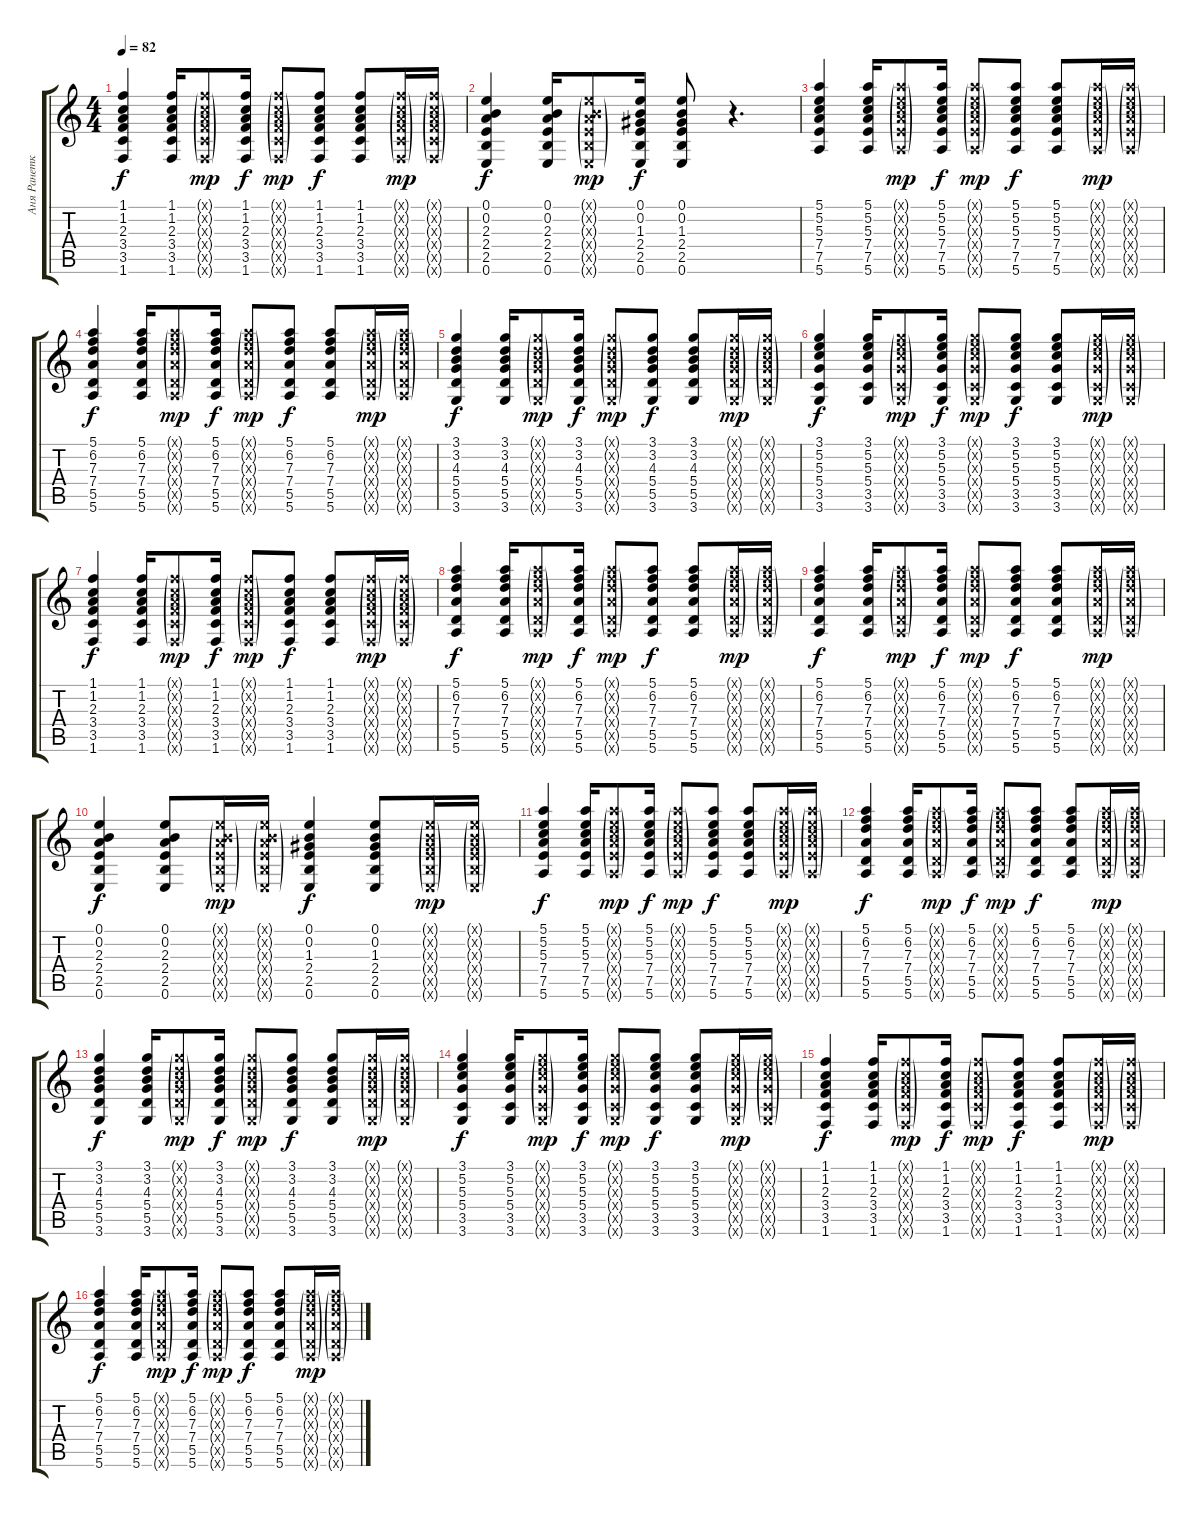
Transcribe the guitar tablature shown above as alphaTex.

\track ("Аня Ранетка" "Аня Ранетк") {instrument electricguitarclean}
\staff {score tabs}
\tuning (E4 B3 G3 D3 A2 E2) {hide}
\ts (4 4)
\tempo 82
\clef g2
\ks c
(1.1 1.2 2.3 3.4 3.5 1.6).4{dy f} (1.1 1.2 2.3 3.4 3.5 1.6).16 (1.1{g x} 1.2{g x} 2.3{g x} 3.4{g x} 3.5{g x} 1.6{g x}).8{dy mp} (1.1 1.2 2.3 3.4 3.5 1.6).16{dy f} (1.1{g x} 1.2{g x} 2.3{g x} 3.4{g x} 3.5{g x} 1.6{g x}).8{dy mp} (1.1 1.2 2.3 3.4 3.5 1.6).8{dy f} (1.1 1.2 2.3 3.4 3.5 1.6).8 (1.1{g x} 1.2{g x} 2.3{g x} 3.4{g x} 3.5{g x} 1.6{g x}).16{dy mp} (1.1{g x} 1.2{g x} 2.3{g x} 3.4{g x} 3.5{g x} 1.6{g x}).16 |
(0.1 0.2 2.3 2.4 2.5 0.6).4{dy f} (0.1 0.2 2.3 2.4 2.5 0.6).16 (0.1{g x} 0.2{g x} 2.3{g x} 2.4{g x} 2.5{g x} 0.6{g x}).8{dy mp} (0.1 0.2 1.3 2.4 2.5 0.6).16{dy f} (0.1 0.2 1.3 2.4 2.5 0.6).8 r.4{d} |
(5.1 5.2 5.3 7.4 7.5 5.6).4 (5.1 5.2 5.3 7.4 7.5 5.6).16 (5.1{g x} 5.2{g x} 5.3{g x} 7.4{g x} 7.5{g x} 5.6{g x}).8{dy mp} (5.1 5.2 5.3 7.4 7.5 5.6).16{dy f} (5.1{g x} 5.2{g x} 5.3{g x} 7.4{g x} 7.5{g x} 5.6{g x}).8{dy mp} (5.1 5.2 5.3 7.4 7.5 5.6).8{dy f} (5.1 5.2 5.3 7.4 7.5 5.6).8 (5.1{g x} 5.2{g x} 5.3{g x} 7.4{g x} 7.5{g x} 5.6{g x}).16{dy mp} (5.1{g x} 5.2{g x} 5.3{g x} 7.4{g x} 7.5{g x} 5.6{g x}).16 |
(5.1 6.2 7.3 7.4 5.5 5.6).4{dy f} (5.1 6.2 7.3 7.4 5.5 5.6).16 (5.1{g x} 6.2{g x} 7.3{g x} 7.4{g x} 5.5{g x} 5.6{g x}).8{dy mp} (5.1 6.2 7.3 7.4 5.5 5.6).16{dy f} (5.1{g x} 6.2{g x} 7.3{g x} 7.4{g x} 5.5{g x} 5.6{g x}).8{dy mp} (5.1 6.2 7.3 7.4 5.5 5.6).8{dy f} (5.1 6.2 7.3 7.4 5.5 5.6).8 (5.1{g x} 6.2{g x} 7.3{g x} 7.4{g x} 5.5{g x} 5.6{g x}).16{dy mp} (5.1{g x} 6.2{g x} 7.3{g x} 7.4{g x} 5.5{g x} 5.6{g x}).16 |
(3.1 3.2 4.3 5.4 5.5 3.6).4{dy f} (3.1 3.2 4.3 5.4 5.5 3.6).16 (3.1{g x} 3.2{g x} 4.3{g x} 5.4{g x} 5.5{g x} 3.6{g x}).8{dy mp} (3.1 3.2 4.3 5.4 5.5 3.6).16{dy f} (3.1{g x} 3.2{g x} 4.3{g x} 5.4{g x} 5.5{g x} 3.6{g x}).8{dy mp} (3.1 3.2 4.3 5.4 5.5 3.6).8{dy f} (3.1 3.2 4.3 5.4 5.5 3.6).8 (3.1{g x} 3.2{g x} 4.3{g x} 5.4{g x} 5.5{g x} 3.6{g x}).16{dy mp} (3.1{g x} 3.2{g x} 4.3{g x} 5.4{g x} 5.5{g x} 3.6{g x}).16 |
(3.1 5.2 5.3 5.4 3.5 3.6).4{dy f} (3.1 5.2 5.3 5.4 3.5 3.6).16 (3.1{g x} 5.2{g x} 5.3{g x} 5.4{g x} 3.5{g x} 3.6{g x}).8{dy mp} (3.1 5.2 5.3 5.4 3.5 3.6).16{dy f} (3.1{g x} 5.2{g x} 5.3{g x} 5.4{g x} 3.5{g x} 3.6{g x}).8{dy mp} (3.1 5.2 5.3 5.4 3.5 3.6).8{dy f} (3.1 5.2 5.3 5.4 3.5 3.6).8 (3.1{g x} 5.2{g x} 5.3{g x} 5.4{g x} 3.5{g x} 3.6{g x}).16{dy mp} (3.1{g x} 5.2{g x} 5.3{g x} 5.4{g x} 3.5{g x} 3.6{g x}).16 |
(1.1 1.2 2.3 3.4 3.5 1.6).4{dy f} (1.1 1.2 2.3 3.4 3.5 1.6).16 (1.1{g x} 1.2{g x} 2.3{g x} 3.4{g x} 3.5{g x} 1.6{g x}).8{dy mp} (1.1 1.2 2.3 3.4 3.5 1.6).16{dy f} (1.1{g x} 1.2{g x} 2.3{g x} 3.4{g x} 3.5{g x} 1.6{g x}).8{dy mp} (1.1 1.2 2.3 3.4 3.5 1.6).8{dy f} (1.1 1.2 2.3 3.4 3.5 1.6).8 (1.1{g x} 1.2{g x} 2.3{g x} 3.4{g x} 3.5{g x} 1.6{g x}).16{dy mp} (1.1{g x} 1.2{g x} 2.3{g x} 3.4{g x} 3.5{g x} 1.6{g x}).16 |
(5.1 6.2 7.3 7.4 5.5 5.6).4{dy f} (5.1 6.2 7.3 7.4 5.5 5.6).16 (5.1{g x} 6.2{g x} 7.3{g x} 7.4{g x} 5.5{g x} 5.6{g x}).8{dy mp} (5.1 6.2 7.3 7.4 5.5 5.6).16{dy f} (5.1{g x} 6.2{g x} 7.3{g x} 7.4{g x} 5.5{g x} 5.6{g x}).8{dy mp} (5.1 6.2 7.3 7.4 5.5 5.6).8{dy f} (5.1 6.2 7.3 7.4 5.5 5.6).8 (5.1{g x} 6.2{g x} 7.3{g x} 7.4{g x} 5.5{g x} 5.6{g x}).16{dy mp} (5.1{g x} 6.2{g x} 7.3{g x} 7.4{g x} 5.5{g x} 5.6{g x}).16 |
(5.1 6.2 7.3 7.4 5.5 5.6).4{dy f} (5.1 6.2 7.3 7.4 5.5 5.6).16 (5.1{g x} 6.2{g x} 7.3{g x} 7.4{g x} 5.5{g x} 5.6{g x}).8{dy mp} (5.1 6.2 7.3 7.4 5.5 5.6).16{dy f} (5.1{g x} 6.2{g x} 7.3{g x} 7.4{g x} 5.5{g x} 5.6{g x}).8{dy mp} (5.1 6.2 7.3 7.4 5.5 5.6).8{dy f} (5.1 6.2 7.3 7.4 5.5 5.6).8 (5.1{g x} 6.2{g x} 7.3{g x} 7.4{g x} 5.5{g x} 5.6{g x}).16{dy mp} (5.1{g x} 6.2{g x} 7.3{g x} 7.4{g x} 5.5{g x} 5.6{g x}).16 |
(0.1 0.2 2.3 2.4 2.5 0.6).4{dy f} (0.1 0.2 2.3 2.4 2.5 0.6).8 (0.1{g x} 0.2{g x} 2.3{g x} 2.4{g x} 2.5{g x} 0.6{g x}).16{dy mp} (0.1{g x} 0.2{g x} 2.3{g x} 2.4{g x} 2.5{g x} 0.6{g x}).16 (0.1 0.2 1.3 2.4 2.5 0.6).4{dy f} (0.1 0.2 1.3 2.4 2.5 0.6).8 (0.1{g x} 0.2{g x} 1.3{g x} 2.4{g x} 2.5{g x} 0.6{g x}).16{dy mp} (0.1{g x} 0.2{g x} 1.3{g x} 2.4{g x} 2.5{g x} 0.6{g x}).16 |
(5.1 5.2 5.3 7.4 7.5 5.6).4{dy f} (5.1 5.2 5.3 7.4 7.5 5.6).16 (5.1{g x} 5.2{g x} 5.3{g x} 7.4{g x} 7.5{g x} 5.6{g x}).8{dy mp} (5.1 5.2 5.3 7.4 7.5 5.6).16{dy f} (5.1{g x} 5.2{g x} 5.3{g x} 7.4{g x} 7.5{g x} 5.6{g x}).8{dy mp} (5.1 5.2 5.3 7.4 7.5 5.6).8{dy f} (5.1 5.2 5.3 7.4 7.5 5.6).8 (5.1{g x} 5.2{g x} 5.3{g x} 7.4{g x} 7.5{g x} 5.6{g x}).16{dy mp} (5.1{g x} 5.2{g x} 5.3{g x} 7.4{g x} 7.5{g x} 5.6{g x}).16 |
(5.1 6.2 7.3 7.4 5.5 5.6).4{dy f} (5.1 6.2 7.3 7.4 5.5 5.6).16 (5.1{g x} 6.2{g x} 7.3{g x} 7.4{g x} 5.5{g x} 5.6{g x}).8{dy mp} (5.1 6.2 7.3 7.4 5.5 5.6).16{dy f} (5.1{g x} 6.2{g x} 7.3{g x} 7.4{g x} 5.5{g x} 5.6{g x}).8{dy mp} (5.1 6.2 7.3 7.4 5.5 5.6).8{dy f} (5.1 6.2 7.3 7.4 5.5 5.6).8 (5.1{g x} 6.2{g x} 7.3{g x} 7.4{g x} 5.5{g x} 5.6{g x}).16{dy mp} (5.1{g x} 6.2{g x} 7.3{g x} 7.4{g x} 5.5{g x} 5.6{g x}).16 |
(3.1 3.2 4.3 5.4 5.5 3.6).4{dy f} (3.1 3.2 4.3 5.4 5.5 3.6).16 (3.1{g x} 3.2{g x} 4.3{g x} 5.4{g x} 5.5{g x} 3.6{g x}).8{dy mp} (3.1 3.2 4.3 5.4 5.5 3.6).16{dy f} (3.1{g x} 3.2{g x} 4.3{g x} 5.4{g x} 5.5{g x} 3.6{g x}).8{dy mp} (3.1 3.2 4.3 5.4 5.5 3.6).8{dy f} (3.1 3.2 4.3 5.4 5.5 3.6).8 (3.1{g x} 3.2{g x} 4.3{g x} 5.4{g x} 5.5{g x} 3.6{g x}).16{dy mp} (3.1{g x} 3.2{g x} 4.3{g x} 5.4{g x} 5.5{g x} 3.6{g x}).16 |
(3.1 5.2 5.3 5.4 3.5 3.6).4{dy f} (3.1 5.2 5.3 5.4 3.5 3.6).16 (3.1{g x} 5.2{g x} 5.3{g x} 5.4{g x} 3.5{g x} 3.6{g x}).8{dy mp} (3.1 5.2 5.3 5.4 3.5 3.6).16{dy f} (3.1{g x} 5.2{g x} 5.3{g x} 5.4{g x} 3.5{g x} 3.6{g x}).8{dy mp} (3.1 5.2 5.3 5.4 3.5 3.6).8{dy f} (3.1 5.2 5.3 5.4 3.5 3.6).8 (3.1{g x} 5.2{g x} 5.3{g x} 5.4{g x} 3.5{g x} 3.6{g x}).16{dy mp} (3.1{g x} 5.2{g x} 5.3{g x} 5.4{g x} 3.5{g x} 3.6{g x}).16 |
(1.1 1.2 2.3 3.4 3.5 1.6).4{dy f} (1.1 1.2 2.3 3.4 3.5 1.6).16 (1.1{g x} 1.2{g x} 2.3{g x} 3.4{g x} 3.5{g x} 1.6{g x}).8{dy mp} (1.1 1.2 2.3 3.4 3.5 1.6).16{dy f} (1.1{g x} 1.2{g x} 2.3{g x} 3.4{g x} 3.5{g x} 1.6{g x}).8{dy mp} (1.1 1.2 2.3 3.4 3.5 1.6).8{dy f} (1.1 1.2 2.3 3.4 3.5 1.6).8 (1.1{g x} 1.2{g x} 2.3{g x} 3.4{g x} 3.5{g x} 1.6{g x}).16{dy mp} (1.1{g x} 1.2{g x} 2.3{g x} 3.4{g x} 3.5{g x} 1.6{g x}).16 |
(5.1 6.2 7.3 7.4 5.5 5.6).4{dy f} (5.1 6.2 7.3 7.4 5.5 5.6).16 (5.1{g x} 6.2{g x} 7.3{g x} 7.4{g x} 5.5{g x} 5.6{g x}).8{dy mp} (5.1 6.2 7.3 7.4 5.5 5.6).16{dy f} (5.1{g x} 6.2{g x} 7.3{g x} 7.4{g x} 5.5{g x} 5.6{g x}).8{dy mp} (5.1 6.2 7.3 7.4 5.5 5.6).8{dy f} (5.1 6.2 7.3 7.4 5.5 5.6).8 (5.1{g x} 6.2{g x} 7.3{g x} 7.4{g x} 5.5{g x} 5.6{g x}).16{dy mp} (5.1{g x} 6.2{g x} 7.3{g x} 7.4{g x} 5.5{g x} 5.6{g x}).16
